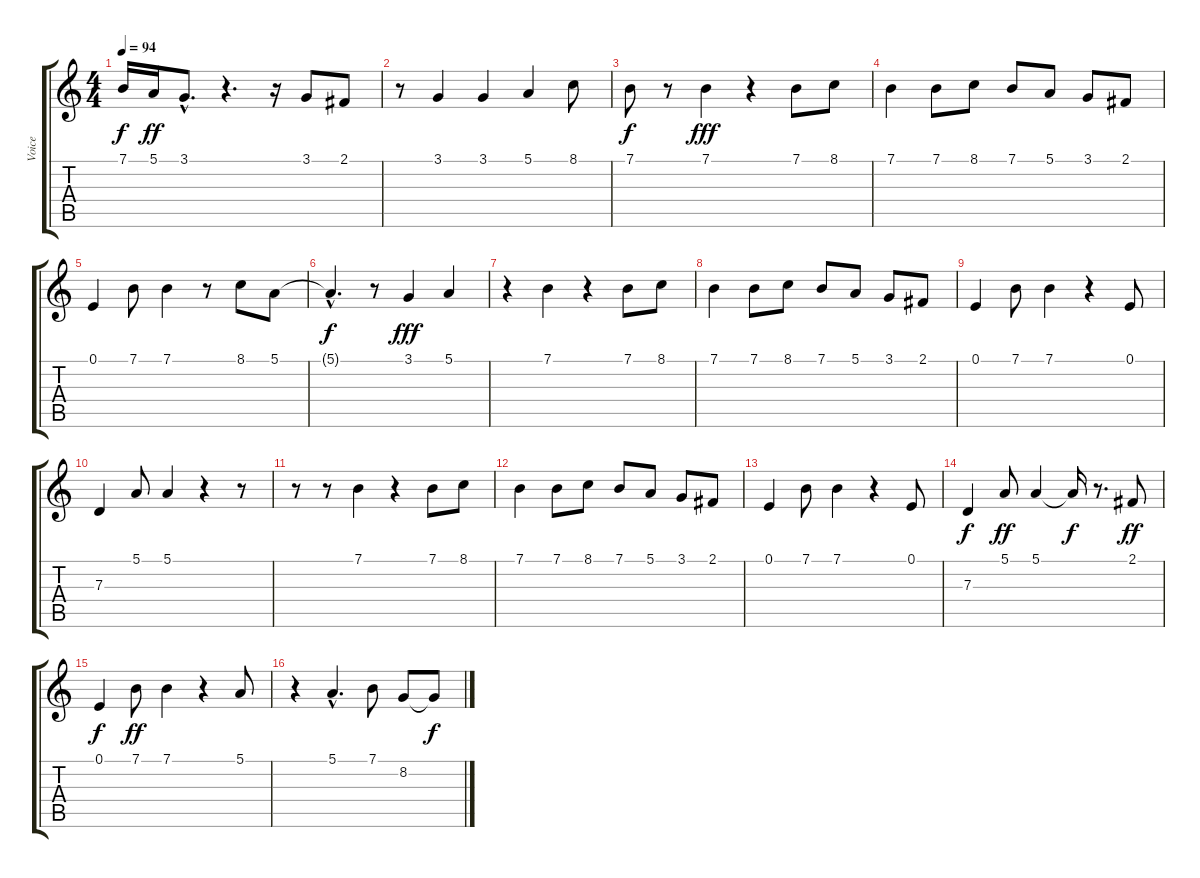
\track ("Voice" "Voice") {instrument tenorsax}
\staff {score tabs}
\tuning (E4 B3 G3 D3 A2 E2) {hide}
\ts (4 4)
\tempo 94
\clef g2
\ks c
7.1{t}.16{dy f} 5.1.16{dy ff} 3.1{hac}.8{d} r.4{d} r.16 3.1.8 2.1.8 |
r.8 3.1.4 3.1.4 5.1.4 8.1.8 |
7.1.8{dy f} r.8 7.1.4{dy fff} r.4 7.1.8 8.1.8 |
7.1.4 7.1.8 8.1.8 7.1.8 5.1.8 3.1.8 2.1.8 |
0.1.4 7.1.8 7.1.4 r.8 8.1.8 5.1.8 |
5.1{hac t}.4{d dy f} r.8 3.1.4{dy fff} 5.1.4 |
r.4 7.1.4 r.4 7.1.8 8.1.8 |
7.1.4 7.1.8 8.1.8 7.1.8 5.1.8 3.1.8 2.1.8 |
0.1.4 7.1.8 7.1.4 r.4 0.1.8 |
7.3.4 5.1.8 5.1.4 r.4 r.8 |
r.8 r.8 7.1.4 r.4 7.1.8 8.1.8 |
7.1.4 7.1.8 8.1.8 7.1.8 5.1.8 3.1.8 2.1.8 |
0.1.4 7.1.8 7.1.4 r.4 0.1.8 |
7.3.4{dy f} 5.1.8{dy ff} 5.1.4 5.1{t}.16{dy f} r.8{d} 2.1.8{dy ff} |
0.1.4{dy f} 7.1.8{dy ff} 7.1.4 r.4 5.1.8 |
r.4 5.1{hac}.4{d} 7.1.8 8.2.8 8.2{t}.8{dy f}
